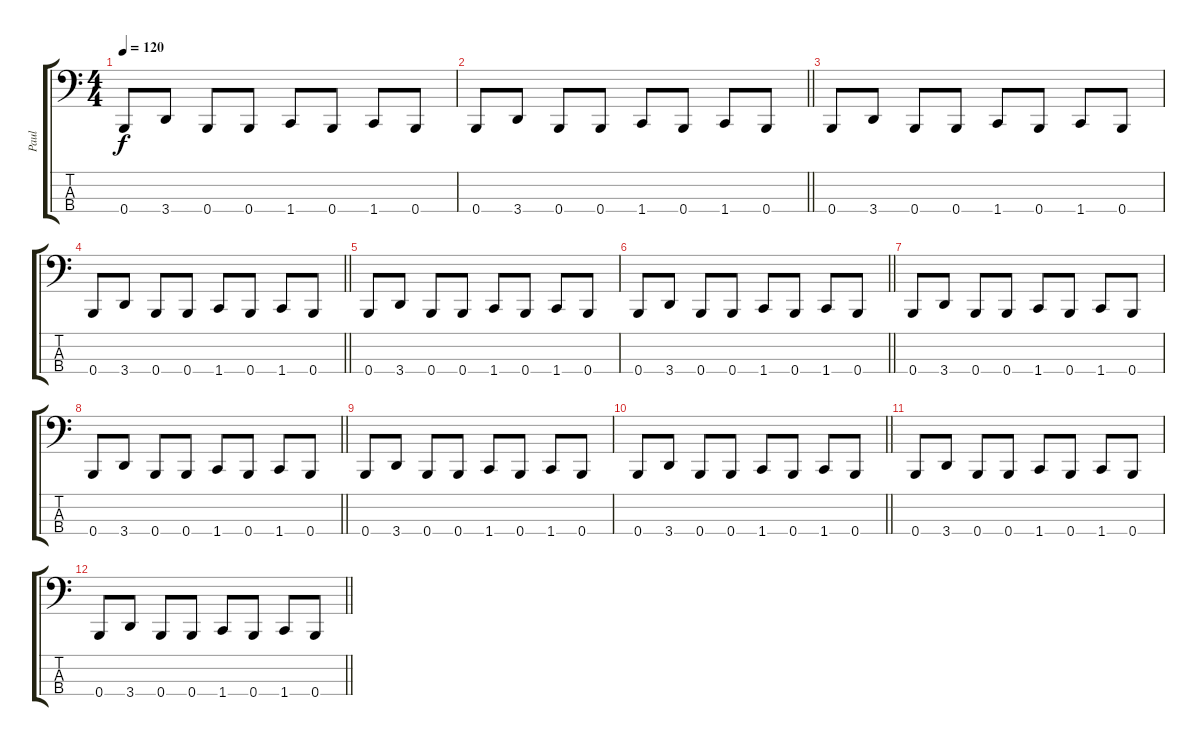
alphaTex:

\track ("Paul" "Paul") {instrument electricbasspick}
\staff {score tabs}
\tuning (E2 B1 Gb1 B0) {hide}
\ts (4 4)
\tempo 120
\clef f4
\ks c
0.4.8{dy f} 3.4.8 0.4.8 0.4.8 1.4.8 0.4.8 1.4.8 0.4.8 |
\barLineRight lightlight
0.4.8 3.4.8 0.4.8 0.4.8 1.4.8 0.4.8 1.4.8 0.4.8 |
0.4.8 3.4.8 0.4.8 0.4.8 1.4.8 0.4.8 1.4.8 0.4.8 |
\barLineRight lightlight
0.4.8 3.4.8 0.4.8 0.4.8 1.4.8 0.4.8 1.4.8 0.4.8 |
0.4.8 3.4.8 0.4.8 0.4.8 1.4.8 0.4.8 1.4.8 0.4.8 |
\barLineRight lightlight
0.4.8 3.4.8 0.4.8 0.4.8 1.4.8 0.4.8 1.4.8 0.4.8 |
0.4.8 3.4.8 0.4.8 0.4.8 1.4.8 0.4.8 1.4.8 0.4.8 |
\barLineRight lightlight
0.4.8 3.4.8 0.4.8 0.4.8 1.4.8 0.4.8 1.4.8 0.4.8 |
0.4.8 3.4.8 0.4.8 0.4.8 1.4.8 0.4.8 1.4.8 0.4.8 |
\barLineRight lightlight
0.4.8 3.4.8 0.4.8 0.4.8 1.4.8 0.4.8 1.4.8 0.4.8 |
0.4.8 3.4.8 0.4.8 0.4.8 1.4.8 0.4.8 1.4.8 0.4.8 |
\barLineRight lightlight
0.4.8 3.4.8 0.4.8 0.4.8 1.4.8 0.4.8 1.4.8 0.4.8
